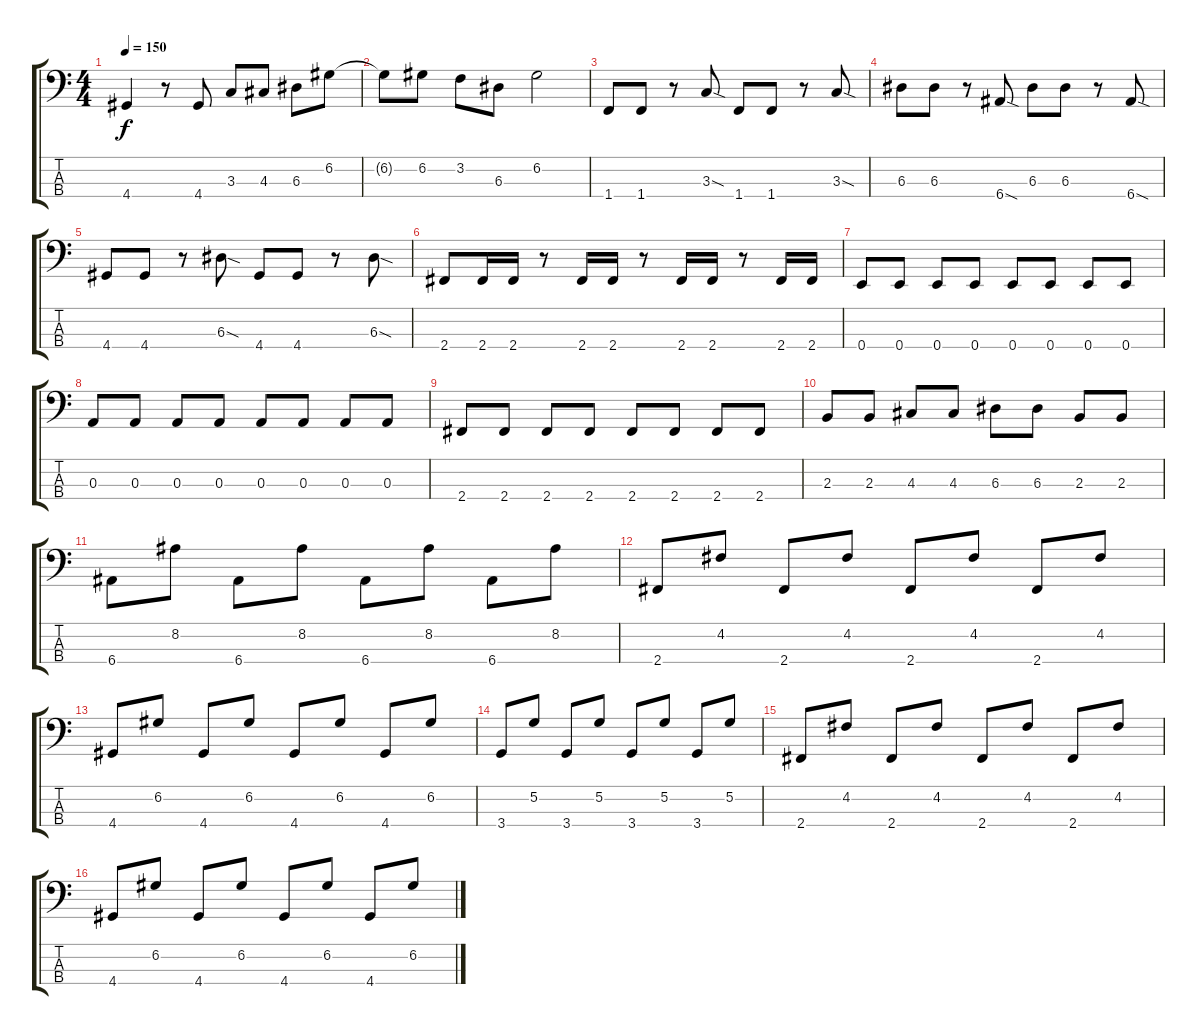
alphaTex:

\track "" {instrument electricbassfinger}
\staff {score tabs}
\tuning (G2 D2 A1 E1) {hide}
\ts (4 4)
\tempo 150
\clef f4
\ks c
4.4.4{dy f} r.8 4.4.8 3.3.8 4.3.8 6.3.8 6.2.8 |
6.2{t}.8 6.2.8 3.2.8 6.3.8 6.2.2 |
1.4.8 1.4.8 r.8 3.3{sod}.8 1.4.8 1.4.8 r.8 3.3{sod}.8 |
6.3.8 6.3.8 r.8 6.4{sod}.8 6.3.8 6.3.8 r.8 6.4{sod}.8 |
4.4.8 4.4.8 r.8 6.3{sod}.8 4.4.8 4.4.8 r.8 6.3{sod}.8 |
2.4.8 2.4.16 2.4.16 r.8 2.4.16 2.4.16 r.8 2.4.16 2.4.16 r.8 2.4.16 2.4.16 |
0.4.8 0.4.8 0.4.8 0.4.8 0.4.8 0.4.8 0.4.8 0.4.8 |
0.3.8 0.3.8 0.3.8 0.3.8 0.3.8 0.3.8 0.3.8 0.3.8 |
2.4.8 2.4.8 2.4.8 2.4.8 2.4.8 2.4.8 2.4.8 2.4.8 |
2.3.8 2.3.8 4.3.8 4.3.8 6.3.8 6.3.8 2.3.8 2.3.8 |
6.4.8 8.2.8 6.4.8 8.2.8 6.4.8 8.2.8 6.4.8 8.2.8 |
2.4.8 4.2.8 2.4.8 4.2.8 2.4.8 4.2.8 2.4.8 4.2.8 |
4.4.8 6.2.8 4.4.8 6.2.8 4.4.8 6.2.8 4.4.8 6.2.8 |
3.4.8 5.2.8 3.4.8 5.2.8 3.4.8 5.2.8 3.4.8 5.2.8 |
2.4.8 4.2.8 2.4.8 4.2.8 2.4.8 4.2.8 2.4.8 4.2.8 |
4.4.8 6.2.8 4.4.8 6.2.8 4.4.8 6.2.8 4.4.8 6.2.8
